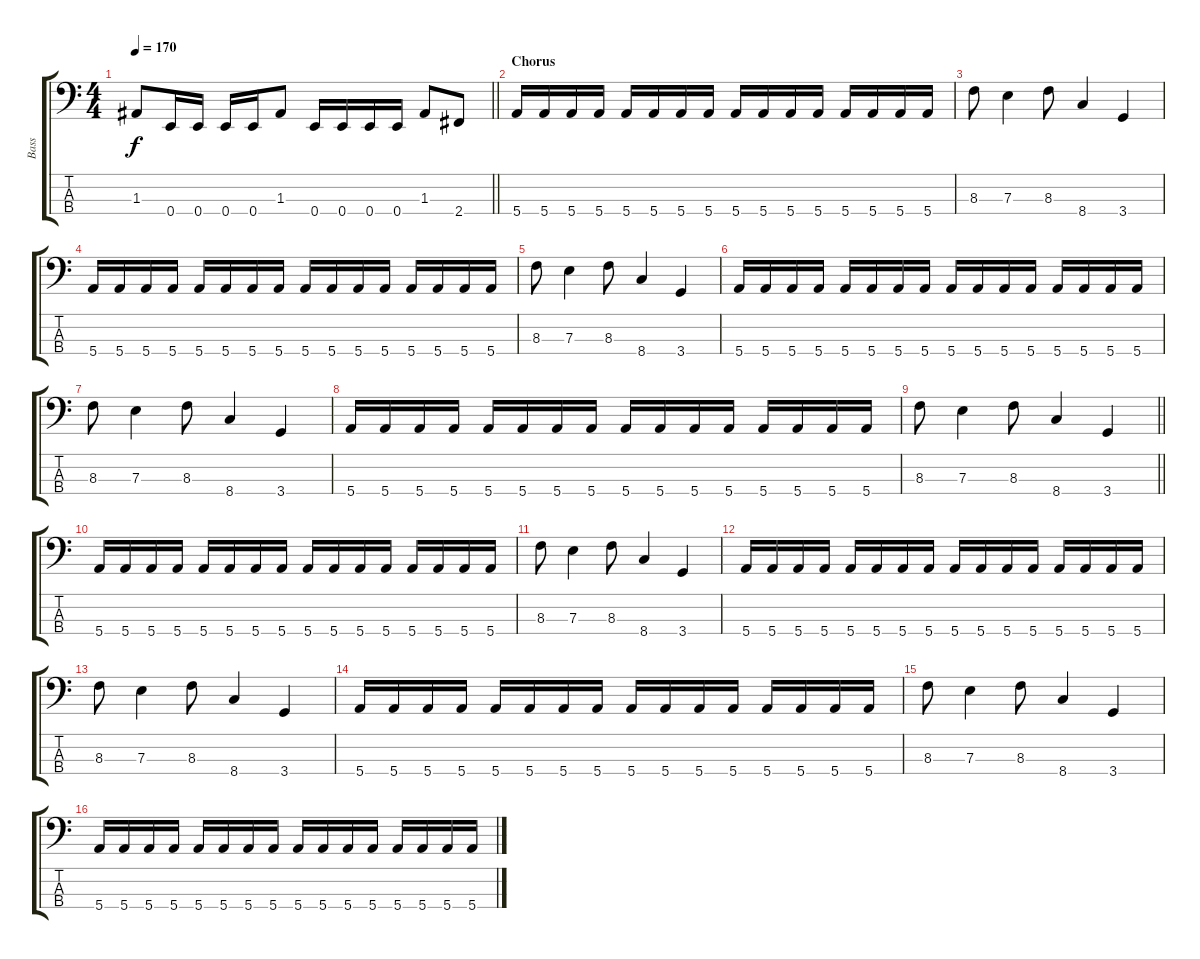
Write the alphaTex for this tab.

\track ("Bass" "Bass") {instrument electricbasspick}
\staff {score tabs}
\tuning (G2 D2 A1 E1) {hide}
\ts (4 4)
\tempo 170
\clef f4
\barLineRight lightlight
\ks c
1.3.8{dy f} 0.4.16 0.4.16 0.4.16 0.4.16 1.3.8 0.4.16 0.4.16 0.4.16 0.4.16 1.3.8 2.4.8 |
\section ("" "Chorus")
5.4.16 5.4.16 5.4.16 5.4.16 5.4.16 5.4.16 5.4.16 5.4.16 5.4.16 5.4.16 5.4.16 5.4.16 5.4.16 5.4.16 5.4.16 5.4.16 |
8.3.8 7.3.4 8.3.8 8.4.4 3.4.4 |
5.4.16 5.4.16 5.4.16 5.4.16 5.4.16 5.4.16 5.4.16 5.4.16 5.4.16 5.4.16 5.4.16 5.4.16 5.4.16 5.4.16 5.4.16 5.4.16 |
8.3.8 7.3.4 8.3.8 8.4.4 3.4.4 |
5.4.16 5.4.16 5.4.16 5.4.16 5.4.16 5.4.16 5.4.16 5.4.16 5.4.16 5.4.16 5.4.16 5.4.16 5.4.16 5.4.16 5.4.16 5.4.16 |
8.3.8 7.3.4 8.3.8 8.4.4 3.4.4 |
5.4.16 5.4.16 5.4.16 5.4.16 5.4.16 5.4.16 5.4.16 5.4.16 5.4.16 5.4.16 5.4.16 5.4.16 5.4.16 5.4.16 5.4.16 5.4.16 |
\barLineRight lightlight
8.3.8 7.3.4 8.3.8 8.4.4 3.4.4 |
5.4.16 5.4.16 5.4.16 5.4.16 5.4.16 5.4.16 5.4.16 5.4.16 5.4.16 5.4.16 5.4.16 5.4.16 5.4.16 5.4.16 5.4.16 5.4.16 |
8.3.8 7.3.4 8.3.8 8.4.4 3.4.4 |
5.4.16 5.4.16 5.4.16 5.4.16 5.4.16 5.4.16 5.4.16 5.4.16 5.4.16 5.4.16 5.4.16 5.4.16 5.4.16 5.4.16 5.4.16 5.4.16 |
8.3.8 7.3.4 8.3.8 8.4.4 3.4.4 |
5.4.16 5.4.16 5.4.16 5.4.16 5.4.16 5.4.16 5.4.16 5.4.16 5.4.16 5.4.16 5.4.16 5.4.16 5.4.16 5.4.16 5.4.16 5.4.16 |
8.3.8 7.3.4 8.3.8 8.4.4 3.4.4 |
5.4.16 5.4.16 5.4.16 5.4.16 5.4.16 5.4.16 5.4.16 5.4.16 5.4.16 5.4.16 5.4.16 5.4.16 5.4.16 5.4.16 5.4.16 5.4.16
